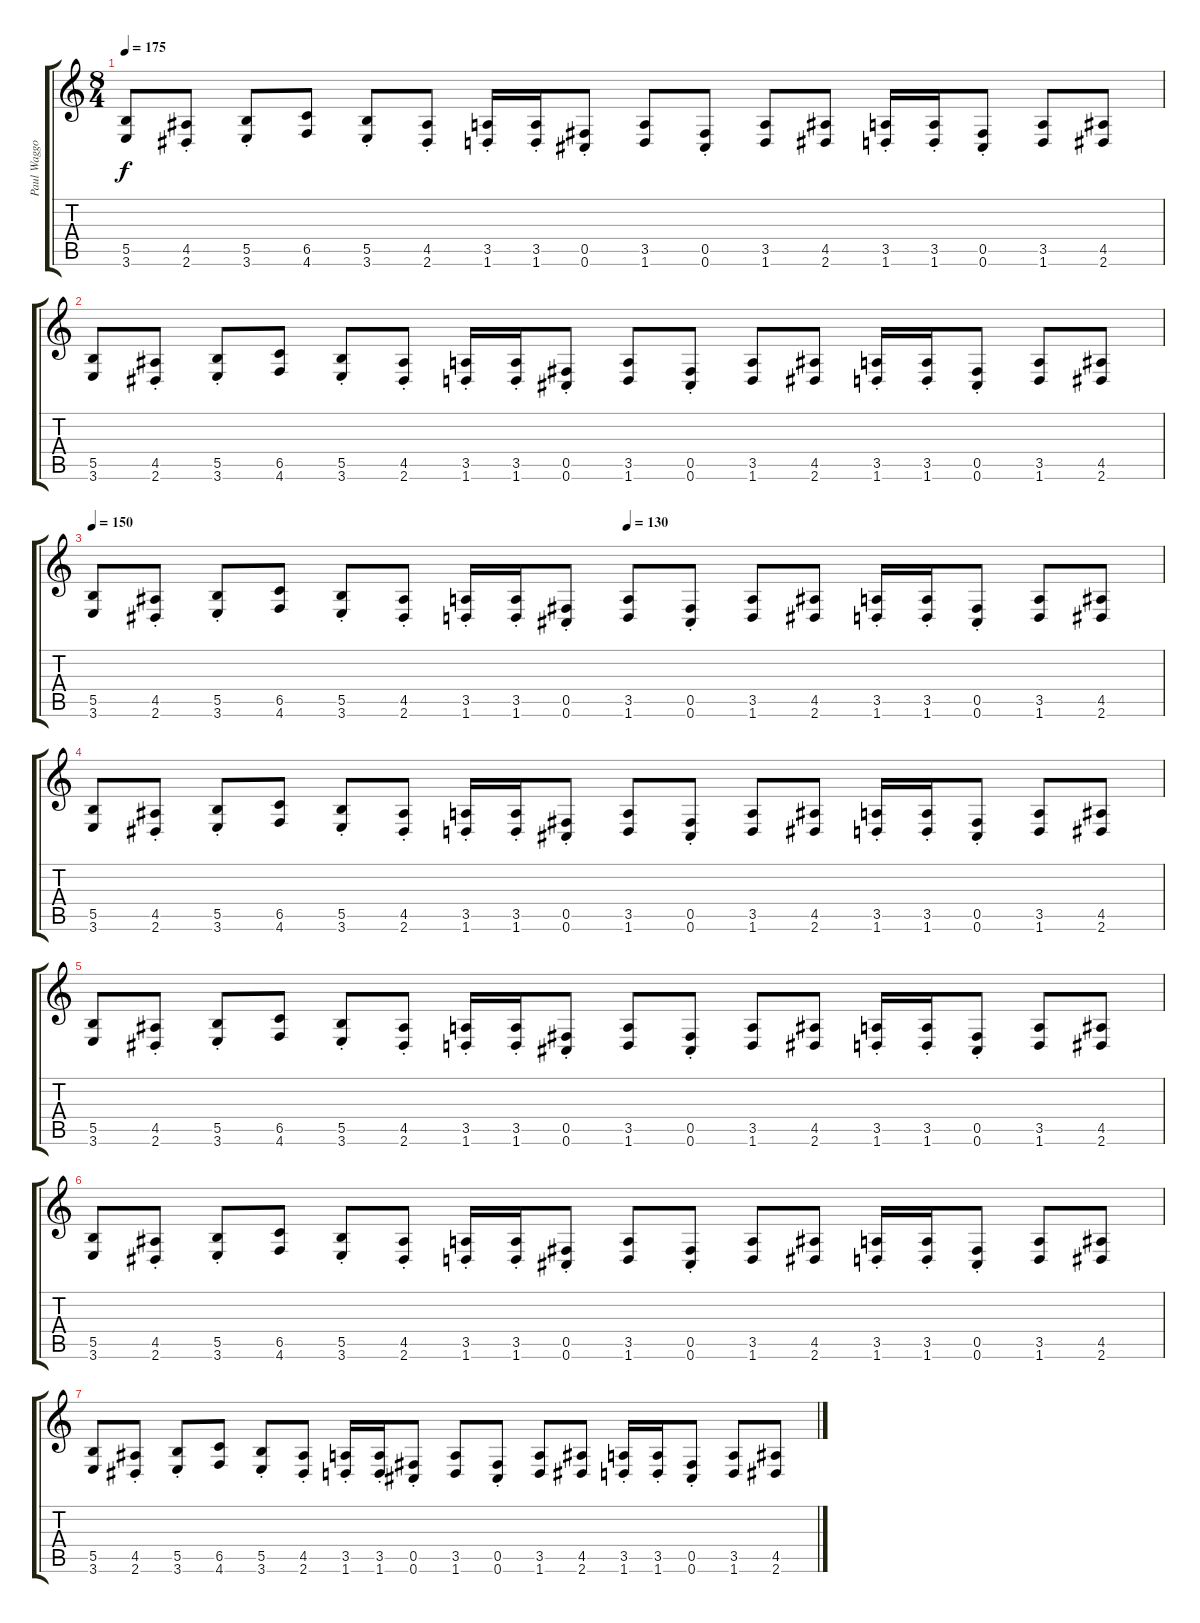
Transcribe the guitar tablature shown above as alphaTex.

\track ("Paul Waggoner" "Paul Waggo") {instrument distortionguitar}
\staff {score tabs}
\tuning (Db4 Ab3 E3 B2 Gb2 Db2) {hide}
\ts (8 4)
\tempo 175
\clef g2
\ks c
(5.5 3.6).8{dy f} (4.5{st} 2.6).8 (5.5{st} 3.6).8 (6.5 4.6).8 (5.5{st} 3.6).8 (4.5{st} 2.6).8 (3.5{st} 1.6).16 (3.5{st} 1.6).16 (0.5{st} 0.6).8 (3.5 1.6).8 (0.5{st} 0.6).8 (3.5 1.6).8 (4.5 2.6).8 (3.5{st} 1.6).16 (3.5{st} 1.6).16 (0.5{st} 0.6).8 (3.5 1.6).8 (4.5 2.6).8 |
(5.5 3.6).8 (4.5{st} 2.6).8 (5.5{st} 3.6).8 (6.5 4.6).8 (5.5{st} 3.6).8 (4.5{st} 2.6).8 (3.5{st} 1.6).16 (3.5{st} 1.6).16 (0.5{st} 0.6).8 (3.5 1.6).8 (0.5{st} 0.6).8 (3.5 1.6).8 (4.5 2.6).8 (3.5{st} 1.6).16 (3.5{st} 1.6).16 (0.5{st} 0.6).8 (3.5 1.6).8 (4.5 2.6).8 |
\tempo 150
\tempo (130 0.5)
(5.5 3.6).8 (4.5{st} 2.6).8 (5.5{st} 3.6).8 (6.5 4.6).8 (5.5{st} 3.6).8 (4.5{st} 2.6).8 (3.5{st} 1.6).16 (3.5{st} 1.6).16 (0.5{st} 0.6).8 (3.5 1.6).8 (0.5{st} 0.6).8 (3.5 1.6).8 (4.5 2.6).8 (3.5{st} 1.6).16 (3.5{st} 1.6).16 (0.5{st} 0.6).8 (3.5 1.6).8 (4.5 2.6).8 |
(5.5 3.6).8 (4.5{st} 2.6).8 (5.5{st} 3.6).8 (6.5 4.6).8 (5.5{st} 3.6).8 (4.5{st} 2.6).8 (3.5{st} 1.6).16 (3.5{st} 1.6).16 (0.5{st} 0.6).8 (3.5 1.6).8 (0.5{st} 0.6).8 (3.5 1.6).8 (4.5 2.6).8 (3.5{st} 1.6).16 (3.5{st} 1.6).16 (0.5{st} 0.6).8 (3.5 1.6).8 (4.5 2.6).8 |
(5.5 3.6).8 (4.5{st} 2.6).8 (5.5{st} 3.6).8 (6.5 4.6).8 (5.5{st} 3.6).8 (4.5{st} 2.6).8 (3.5{st} 1.6).16 (3.5{st} 1.6).16 (0.5{st} 0.6).8 (3.5 1.6).8 (0.5{st} 0.6).8 (3.5 1.6).8 (4.5 2.6).8 (3.5{st} 1.6).16 (3.5{st} 1.6).16 (0.5{st} 0.6).8 (3.5 1.6).8 (4.5 2.6).8 |
(5.5 3.6).8 (4.5{st} 2.6).8 (5.5{st} 3.6).8 (6.5 4.6).8 (5.5{st} 3.6).8 (4.5{st} 2.6).8 (3.5{st} 1.6).16 (3.5{st} 1.6).16 (0.5{st} 0.6).8 (3.5 1.6).8 (0.5{st} 0.6).8 (3.5 1.6).8 (4.5 2.6).8 (3.5{st} 1.6).16 (3.5{st} 1.6).16 (0.5{st} 0.6).8 (3.5 1.6).8 (4.5 2.6).8 |
(5.5 3.6).8 (4.5{st} 2.6).8 (5.5{st} 3.6).8 (6.5 4.6).8 (5.5{st} 3.6).8 (4.5{st} 2.6).8 (3.5{st} 1.6).16 (3.5{st} 1.6).16 (0.5{st} 0.6).8 (3.5 1.6).8 (0.5{st} 0.6).8 (3.5 1.6).8 (4.5 2.6).8 (3.5{st} 1.6).16 (3.5{st} 1.6).16 (0.5{st} 0.6).8 (3.5 1.6).8 (4.5 2.6).8
